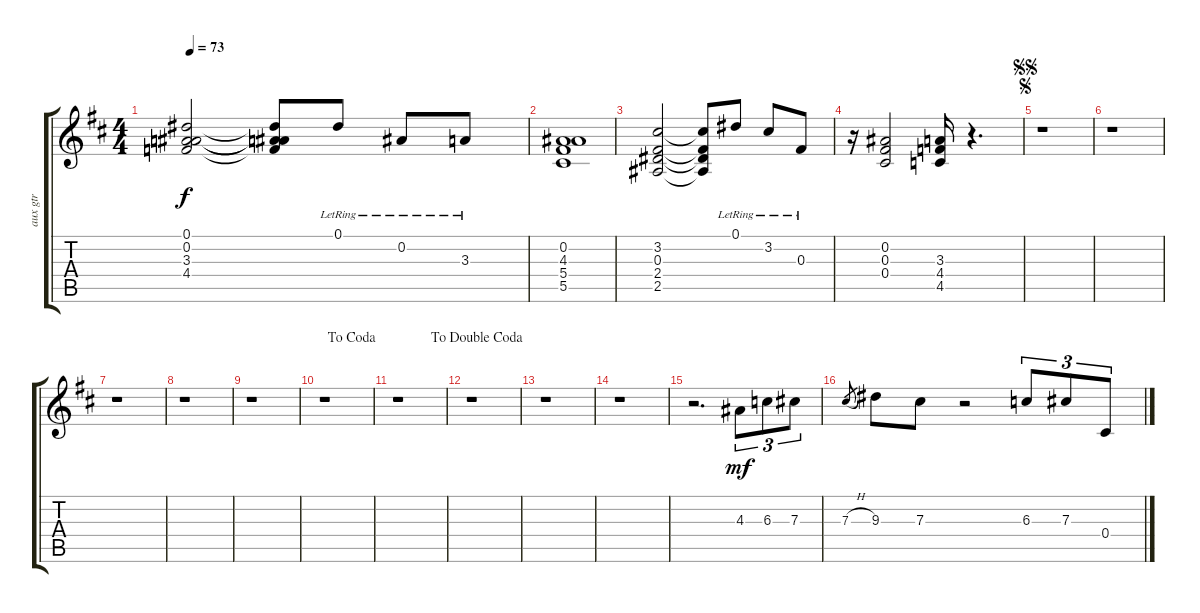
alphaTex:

\track ("aux gtr" "aux gtr") {instrument overdrivenguitar}
\staff {score tabs}
\tuning (Eb4 Bb3 Gb3 Db3 Ab2 Eb2) {hide}
\ts (4 4)
\tempo 73
\clef g2
\ks d
(0.1 0.2 3.3 4.4).2{dy f} (0.1{t} 0.2{t} 3.3{t} 4.4{t}).8 0.1{lr}.8 0.2{lr}.8 3.3{lr}.8 |
(0.2 4.3 5.4 5.5).1 |
(3.2 0.3 2.4 2.5).2 (3.2{t} 0.3{t} 2.4{t} 2.5{t}).8 0.1{lr}.8 3.2{lr}.8 0.3{lr}.8 |
r.16 (0.2 0.3 0.4).2 (3.3 4.4 4.5).16 r.4{d} |
\jump segno
\jump segnosegno
r.1 |
r.1 |
r.1 |
r.1 |
r.1 |
\jump dacoda
r.1 |
r.1 |
\jump dadoublecoda
r.1 |
r.1 |
r.1 |
r.2{d} 4.3.8{tu (3 2) dy mf} 6.3.8{tu (3 2)} 7.3.8{tu (3 2)} |
7.3{h}.8{gr} 9.3.8 7.3.8 r.2 6.3.8{tu (3 2)} 7.3.8{tu (3 2)} 0.4.8{tu (3 2)}
